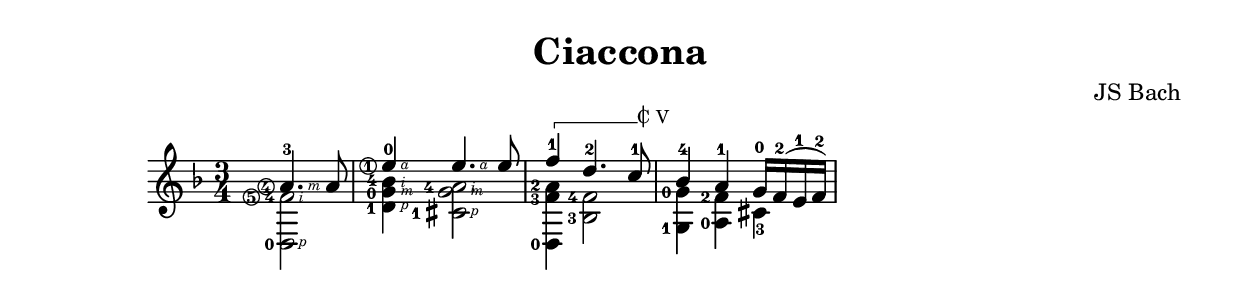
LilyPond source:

%%%%%%%%%%%%%%%%%%%%%%%%%%%%%%%%%%%%%%%%%%%%
%% %%%%%%%  Cut here ----- Start 'bbarred.ly'

%% C with slash -------------------------------
cWithSlash = \markup {
  \combine \roman C \translate #'(0.6 . -0.4) \draw-line #'(0 . 2.0)
}
%% Span -----------------------------------
%% Syntax: \bbarre #"text" { notes } - text = any number of box
bbarre =
#(define-music-function (barre location str music) (string? ly:music?)
   (let ((elts (extract-named-music music '(NoteEvent EventChord))))
     (if (pair? elts)
         (let ((first-element (first elts))
               (last-element (last elts)))
           (set! (ly:music-property first-element 'articulations)
                 (cons (make-music 'TextSpanEvent 'span-direction -1)
                       (ly:music-property first-element 'articulations)))
           (set! (ly:music-property last-element 'articulations)
                 (cons (make-music 'TextSpanEvent 'span-direction 1)
                       (ly:music-property last-element 'articulations))))))
   #{
       \once \override TextSpanner.font-size = #-2
       \once \override TextSpanner.font-shape = #'upright
       \once \override TextSpanner.staff-padding = #3
       \once \override TextSpanner.style = #'line
       \once \override TextSpanner.to-barline = ##f
       \once \override TextSpanner.bound-details =
            #`((left
                (text . ,#{ \markup { \draw-line #'( 0 . -.5) } #})
                (Y . 0)
                (padding . 0.25)
                (attach-dir . -2))
               (right
                (text . ,#{ \markup { \cWithSlash #str } #})
                (Y . 0)
                (padding . 0.25)
                (attach-dir . 2)))
%% uncomment this line for make full barred
      % \once \override TextSpanner.bound-details.left.text = \markup{"B" #str}
      $music
   #})

%% %%%%%%%  Cut here ----- End 'bbarred.ly'
%% Copy and change the last line for full barred. Rename in 'fbarred.ly'
%%%%%%%%%%%%%%%%%%%%%%%%%%%%%%%%%%%%%%%%%%%%

#(define RH rightHandFinger)

\header {
  title = "Ciaccona"
  composer = "JS Bach"
}

\score {
  \relative c' {
    \key d \minor
    \time 3/4

    % 1
    \partial 2
    <<
        {
        a'4.-3\4\RH #3  a8 }
        \\
        { 
        < f-4\5\RH #2 d,-0\RH #1 >2 
        }
    >>
    % 2
    <<
        { 
        e'4-0\1\RH #4 
        e4.\RH #4 
        e8 
        }
        \\
        { 
        < bes-4\RH #2 g-0\RH #3 d-1\RH #1 >4 
        < a-4\RH #2 g\RH #3 cis,-1\RH #1 >2 
        }
    >>
    % 3
    <<
        \bbarre #"V" { f'4-1  d4.-2 c8-1 } 
        \\
        { < a-2 f-3 d,-0 >4 < f-4 bes,-3 >2 }
    >>
    % 4
    <<
        { bes4-4 a-1 g16-0 f-2( e-1 f-2) }
        \\
        { < g-0 g,-1 >4 < f-2 a,-0 > cis-3 }
    >>
  }
  \layout {
    \set fingeringOrientations = #'(left)
    \set stringNumberOrientations = #'(left)
  }
  \midi {}
}